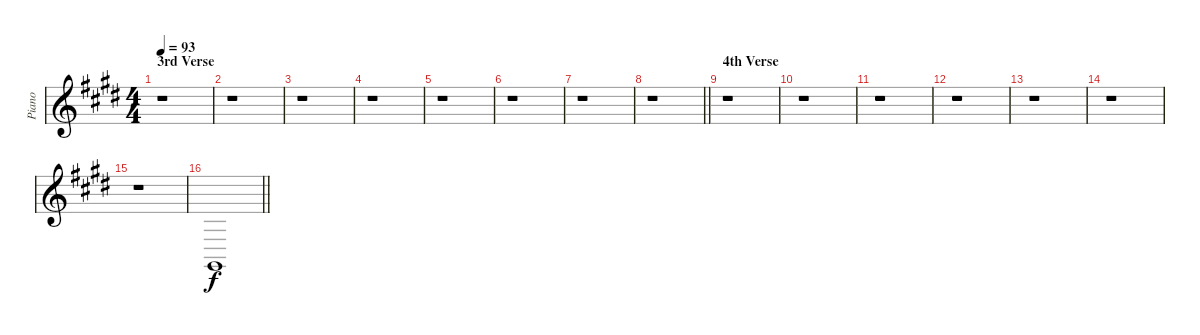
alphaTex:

\track ("Piano" "Piano") {instrument brightacousticpiano}
\staff {score}
\tuning (E4 B3 G3 D3 A2 E2) {hide}
\ts (4 4)
\section ("" "3rd Verse")
\tempo 93
\clef g2
\ks c#minor
r.1{dy mf} |
r.1 |
r.1 |
r.1 |
r.1 |
r.1 |
r.1 |
\barLineRight lightlight
r.1 |
\section ("" "4th Verse")
r.1 |
r.1 |
r.1 |
r.1 |
r.1 |
r.1 |
r.1 |
\barLineRight lightlight
4.6.1{dy f}
